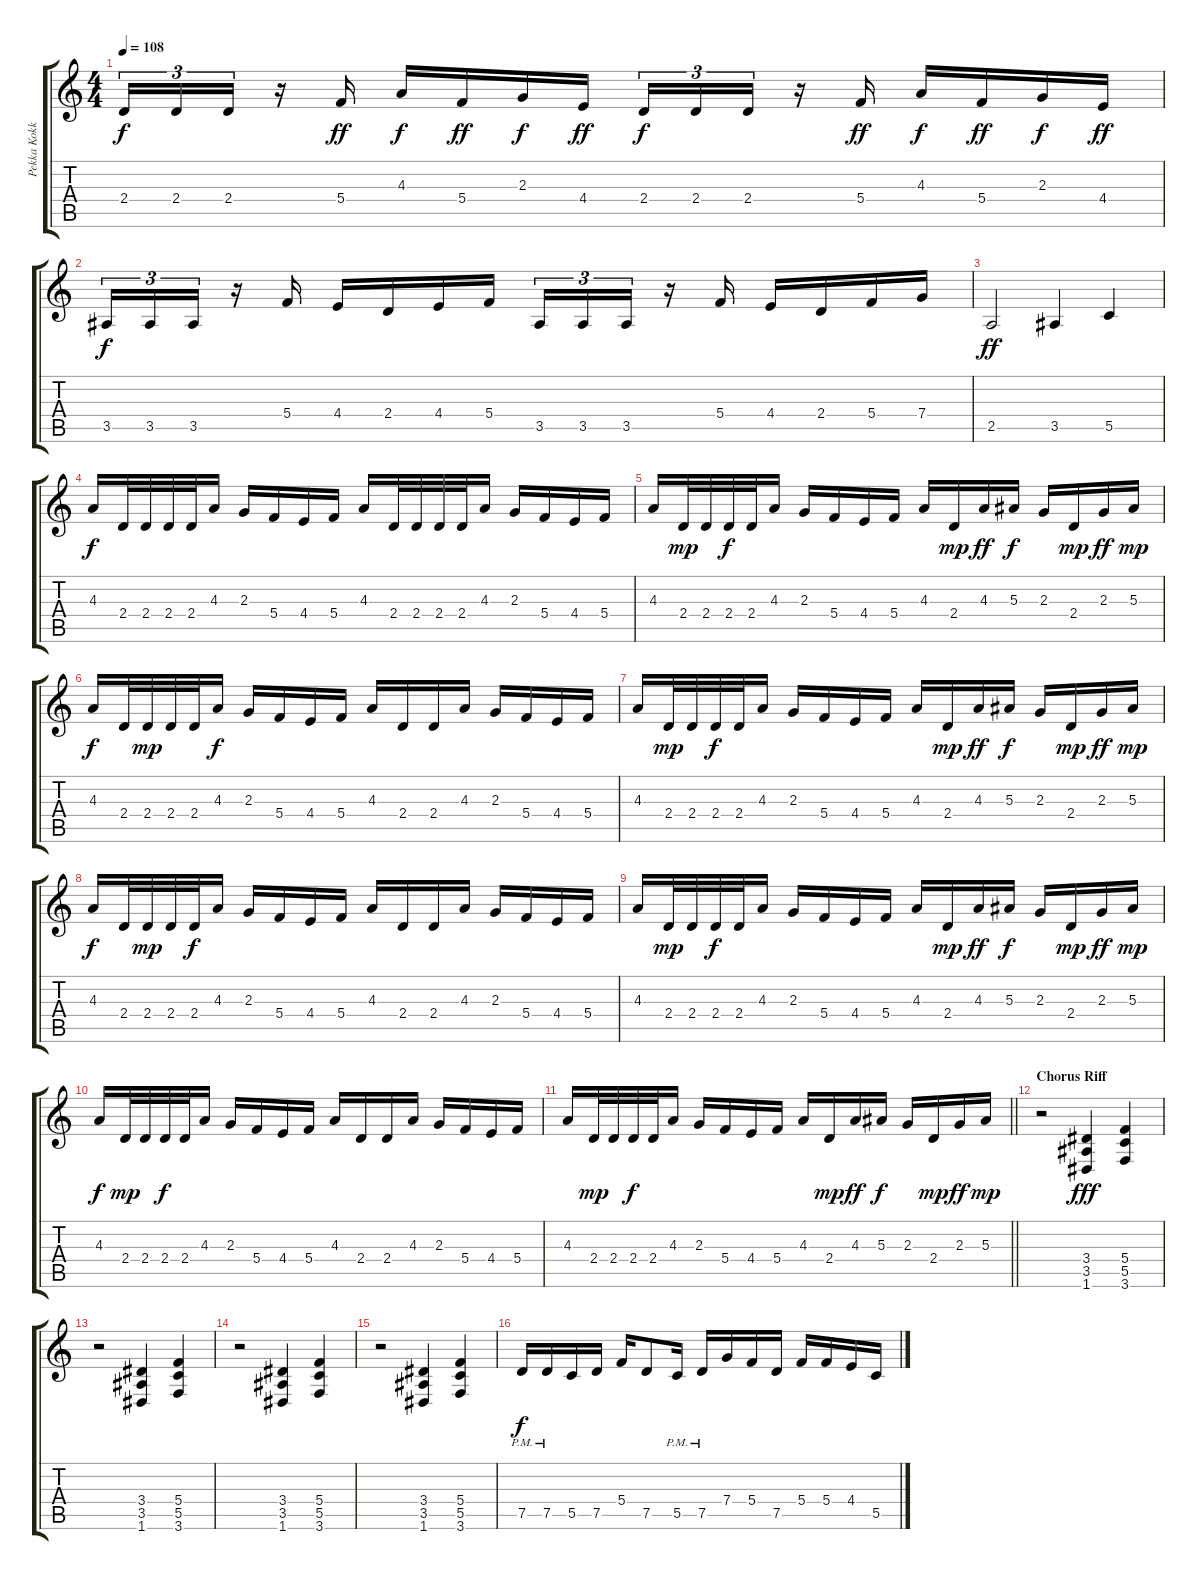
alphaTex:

\track ("Pekka Kokko" "Pekka Kokk") {instrument distortionguitar}
\staff {score tabs}
\tuning (D4 A3 F3 C3 G2 D2) {hide}
\ts (4 4)
\tempo 108
\clef g2
\ks c
2.4.16{tu (3 2) dy f} 2.4.16{tu (3 2)} 2.4.16{tu (3 2)} r.16 5.4.16{dy ff} 4.3.16{dy f} 5.4.16{dy ff} 2.3.16{dy f} 4.4.16{dy ff} 2.4.16{tu (3 2) dy f} 2.4.16{tu (3 2)} 2.4.16{tu (3 2)} r.16 5.4.16{dy ff} 4.3.16{dy f} 5.4.16{dy ff} 2.3.16{dy f} 4.4.16{dy ff} |
3.5.16{tu (3 2) dy f} 3.5.16{tu (3 2)} 3.5.16{tu (3 2)} r.16 5.4.16 4.4.16 2.4.16 4.4.16 5.4.16 3.5.16{tu (3 2)} 3.5.16{tu (3 2)} 3.5.16{tu (3 2)} r.16 5.4.16 4.4.16 2.4.16 5.4.16 7.4.16 |
2.5.2{dy ff} 3.5.4 5.5.4 |
4.3.16{dy f} 2.4.32 2.4.32 2.4.32 2.4.32 4.3.16 2.3.16 5.4.16 4.4.16 5.4.16 4.3.16 2.4.32 2.4.32 2.4.32 2.4.32 4.3.16 2.3.16 5.4.16 4.4.16 5.4.16 |
4.3.16 2.4.32{dy mp} 2.4.32 2.4.32{dy f} 2.4.32 4.3.16 2.3.16 5.4.16 4.4.16 5.4.16 4.3.16 2.4.16{dy mp} 4.3.16{dy ff} 5.3.16{dy f} 2.3.16 2.4.16{dy mp} 2.3.16{dy ff} 5.3.16{dy mp} |
4.3.16{dy f} 2.4.32 2.4.32{dy mp} 2.4.32 2.4.32 4.3.16{dy f} 2.3.16 5.4.16 4.4.16 5.4.16 4.3.16 2.4.16 2.4.16 4.3.16 2.3.16 5.4.16 4.4.16 5.4.16 |
4.3.16 2.4.32{dy mp} 2.4.32 2.4.32{dy f} 2.4.32 4.3.16 2.3.16 5.4.16 4.4.16 5.4.16 4.3.16 2.4.16{dy mp} 4.3.16{dy ff} 5.3.16{dy f} 2.3.16 2.4.16{dy mp} 2.3.16{dy ff} 5.3.16{dy mp} |
4.3.16{dy f} 2.4.32 2.4.32{dy mp} 2.4.32 2.4.32{dy f} 4.3.16 2.3.16 5.4.16 4.4.16 5.4.16 4.3.16 2.4.16 2.4.16 4.3.16 2.3.16 5.4.16 4.4.16 5.4.16 |
4.3.16 2.4.32{dy mp} 2.4.32 2.4.32{dy f} 2.4.32 4.3.16 2.3.16 5.4.16 4.4.16 5.4.16 4.3.16 2.4.16{dy mp} 4.3.16{dy ff} 5.3.16{dy f} 2.3.16 2.4.16{dy mp} 2.3.16{dy ff} 5.3.16{dy mp} |
4.3.16{dy f} 2.4.32{dy mp} 2.4.32 2.4.32{dy f} 2.4.32 4.3.16 2.3.16 5.4.16 4.4.16 5.4.16 4.3.16 2.4.16 2.4.16 4.3.16 2.3.16 5.4.16 4.4.16 5.4.16 |
\barLineRight lightlight
4.3.16 2.4.32{dy mp} 2.4.32 2.4.32{dy f} 2.4.32 4.3.16 2.3.16 5.4.16 4.4.16 5.4.16 4.3.16 2.4.16{dy mp} 4.3.16{dy ff} 5.3.16{dy f} 2.3.16 2.4.16{dy mp} 2.3.16{dy ff} 5.3.16{dy mp} |
\section ("" "Chorus Riff")
r.2 (3.4 3.5 1.6).4{dy fff} (5.4 5.5 3.6).4 |
r.2 (3.4 3.5 1.6).4 (5.4 5.5 3.6).4 |
r.2 (3.4 3.5 1.6).4 (5.4 5.5 3.6).4 |
r.2 (3.4 3.5 1.6).4 (5.4 5.5 3.6).4 |
7.5{pm}.16{dy f} 7.5{pm}.16 5.5.16 7.5.16 5.4.16 7.5.8 5.5{pm}.16 7.5{pm}.16 7.4.16 5.4.16 7.5.16 5.4.16 5.4.16 4.4.16 5.5.16
